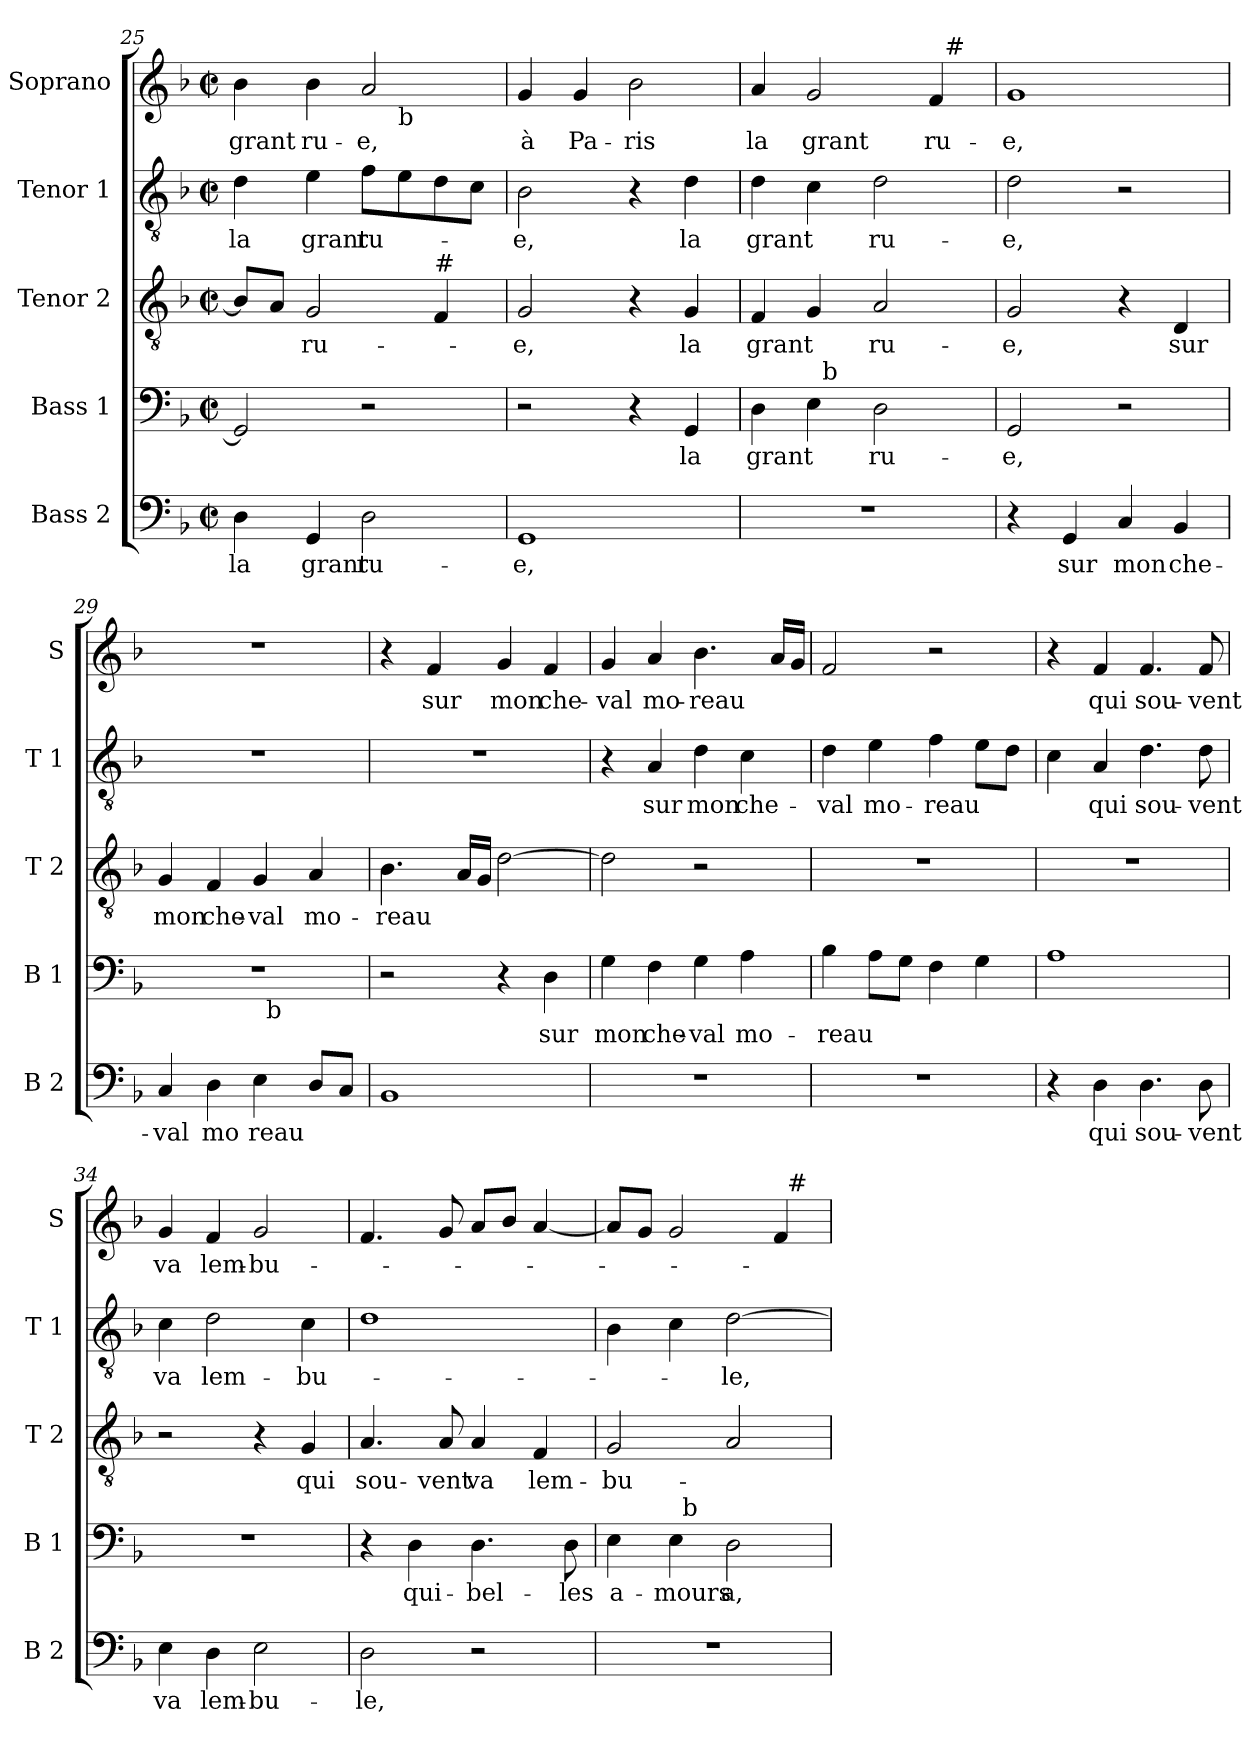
**kern	**text	**kern	**text	**kern	**text	**kern	**text	**kern	**text
*part5	*part5	*part4	*part4	*part3	*part3	*part2	*part2	*part1	*part1
*staff5	*staff5	*staff4	*staff4	*staff3	*staff3	*staff2	*staff2	*staff1	*staff1
*I"Bass 2	*	*I"Bass 1	*	*I"Tenor 2	*	*I"Tenor 1	*	*I"Soprano	*
*I'B 2	*	*I'B 1	*	*I'T 2	*	*I'T 1	*	*I'S	*
*clefF4	*	*clefF4	*	*clefGv2	*	*clefGv2	*	*clefG2	*
*k[b-]	*	*k[b-]	*	*k[b-]	*	*k[b-]	*	*k[b-]	*
*F:	*	*F:	*	*F:	*	*F:	*	*F:	*
*M2/2	*	*M2/2	*	*M2/2	*	*M2/2	*	*M2/2	*
*met(c|)	*	*met(c|)	*	*met(c|)	*	*met(c|)	*	*met(c|)	*
=25	=25	=25	=25	=25	=25	=25	=25	=25	=25
*	*	*	*	*	*	*	*	*^	*
4D\	la	2GG/]	.	8B-/L]	.	4d\	la	4b-\	2ryy	grant
.	.	.	.	8A/J	.	.	.	.	.	.
4GG/	grant	.	.	2G/	ru-	4e\	grant	4b-\	.	ru-
2D\	ru-	2r	.	.	.	8f\L	ru-	2a/	8ryy	-e,
!	!	!	!	!	!	!	!	!	!LO:TX:b:t=b	!
.	.	.	.	.	.	8e\	.	.	4.ryy	.
!	!	!	!	!LO:TX:a:t=#	!	!	!	!	!	!
.	.	.	.	4F/	.	8d\	.	.	.	.
.	.	.	.	.	.	8c\J	.	.	.	.
*	*	*	*	*	*	*	*	*v	*v	*
!!LO:PB:g=z
=26	=26	=26	=26	=26	=26	=26	=26	=26	=26
1GG	-e,	2r	.	2G/	-e,	2B-\	-e,	4g/	à
.	.	.	.	.	.	.	.	4g/	Pa-
.	.	4r	.	4r	.	4r	.	2b-\	-ris
.	.	4GG/	la	4G/	la	4d\	la	.	.
=27	=27	=27	=27	=27	=27	=27	=27	=27	=27
*	*	*^	*	*	*	*	*	*^	*
1r	.	4D\	4ryy	grant	4F/	grant	4d\	grant	4a/	2ryy	la
.	.	4E\	32ryy	.	4G/	.	4c\	.	2g/	.	grant
!	!	!	!LO:TX:a:t=b	!	!	!	!	!	!	!	!
.	.	.	2ryy	.	.	.	.	.	.	.	.
.	.	2D\	.	ru-	2A/	ru-	2d\	ru-	.	4ryy	.
.	.	.	.	.	.	.	.	.	4f/	32ryy	ru-
!	!	!	!	!	!	!	!	!	!	!LO:TX:a:t=#	!
.	.	.	8..ryy	.	.	.	.	.	.	8..ryy	.
*	*	*v	*v	*	*	*	*	*	*v	*v	*
=28	=28	=28	=28	=28	=28	=28	=28	=28	=28
4r	.	2GG/	-e,	2G/	-e,	2d\	-e,	1g	-e,
4GG/	sur	.	.	.	.	.	.	.	.
4C/	mon	2r	.	4r	.	2r	.	.	.
4BB-/	che-	.	.	4D/	sur	.	.	.	.
=29	=29	=29	=29	=29	=29	=29	=29	=29	=29
*	*	*^	*	*	*	*	*	*	*
4C/	-val	1r	2ryy	.	4G/	mon	1r	.	1r	.
4D\	mo	.	.	.	4F/	che-	.	.	.	.
4E\	reau	.	32ryy	.	4G/	-val	.	.	.	.
!	!	!	!LO:TX:b:t=b	!	!	!	!	!	!	!
.	.	.	4...ryy	.	.	.	.	.	.	.
8D/L	.	.	.	.	4A/	mo-	.	.	.	.
8C/J	.	.	.	.	.	.	.	.	.	.
*	*	*v	*v	*	*	*	*	*	*	*
=30	=30	=30	=30	=30	=30	=30	=30	=30	=30
1BB-	.	2r	.	4.B-\	-reau	1r	.	4r	.
.	.	.	.	.	.	.	.	4f/	sur
.	.	.	.	16A/LL	.	.	.	.	.
.	.	.	.	16G/JJ	.	.	.	.	.
.	.	4r	.	[2d\	.	.	.	4g/	mon
.	.	4D\	sur	.	.	.	.	4f/	che-
!!LO:LB:g=z
=31	=31	=31	=31	=31	=31	=31	=31	=31	=31
1r	.	4G\	mon	2d\]	.	4r	.	4g/	-val
.	.	4F\	che-	.	.	4A/	sur	4a/	mo-
.	.	4G\	-val	2r	.	4d\	mon	4.b-\	-reau
.	.	4A\	mo-	.	.	4c\	che-	.	.
.	.	.	.	.	.	.	.	16a/LL	.
.	.	.	.	.	.	.	.	16g/JJ	.
=32	=32	=32	=32	=32	=32	=32	=32	=32	=32
1r	.	4B-\	-reau	1r	.	4d\	-val	2f/	.
.	.	8A\L	.	.	.	4e\	mo-	.	.
.	.	8G\J	.	.	.	.	.	.	.
.	.	4F\	.	.	.	4f\	-reau	2r	.
.	.	4G\	.	.	.	8e\L	.	.	.
.	.	.	.	.	.	8d\J	.	.	.
=33	=33	=33	=33	=33	=33	=33	=33	=33	=33
4r	.	1A	.	1r	.	4c\	.	4r	.
4D\	qui	.	.	.	.	4A/	qui	4f/	qui
4.D\	sou-	.	.	.	.	4.d\	sou-	4.f/	sou-
8D\	-vent	.	.	.	.	8d\	-vent	8f/	-vent
=34	=34	=34	=34	=34	=34	=34	=34	=34	=34
4E\	va	1r	.	2r	.	4c\	va	4g/	va
4D\	lem-	.	.	.	.	2d\	lem-	4f/	lem-
2E\	-bu-	.	.	4r	.	.	.	2g/	-bu-
.	.	.	.	4G/	qui	4c\	-bu-	.	.
=35	=35	=35	=35	=35	=35	=35	=35	=35	=35
2D\	-le,	4r	.	4.A/	sou-	1d	.	4.f/	.
.	.	4D\	qui-	.	.	.	.	.	.
.	.	.	.	8A/	-vent	.	.	8g/	.
2r	.	4.D\	-bel-	4A/	va	.	.	8a/L	.
.	.	.	.	.	.	.	.	8b-/J	.
.	.	.	.	4F/	lem-	.	.	[4a/	.
.	.	8D\	-les	.	.	.	.	.	.
!!LO:LB:g=z
=36	=36	=36	=36	=36	=36	=36	=36	=36	=36
!	!	!LO:TX:a:t=b	!	!	!	!	!	!	!
*	*	*^	*	*	*	*	*	*^	*
1r	.	4E\	4ryy	a-	2G/	-bu-	4B-\	.	8a/L]	2ryy	.
.	.	.	.	.	.	.	.	.	8g/J	.	.
.	.	4E\	32ryy	-mours	.	.	4c\	.	2g/	.	.
!	!	!	!LO:TX:a:t=b	!	!	!	!	!	!	!	!
.	.	.	2ryy	.	.	.	.	.	.	.	.
.	.	2D\	.	a,	2A/	.	[2d\	-le,	.	4ryy	.
.	.	.	.	.	.	.	.	.	4f/	32ryy	.
!	!	!	!	!	!	!	!	!	!	!LO:TX:a:t=#	!
.	.	.	8..ryy	.	.	.	.	.	.	8..ryy	.
*	*	*v	*v	*	*	*	*	*	*v	*v	*
=	=	=	=	=	=	=	=	=	=
*-	*-	*-	*-	*-	*-	*-	*-	*-	*-
